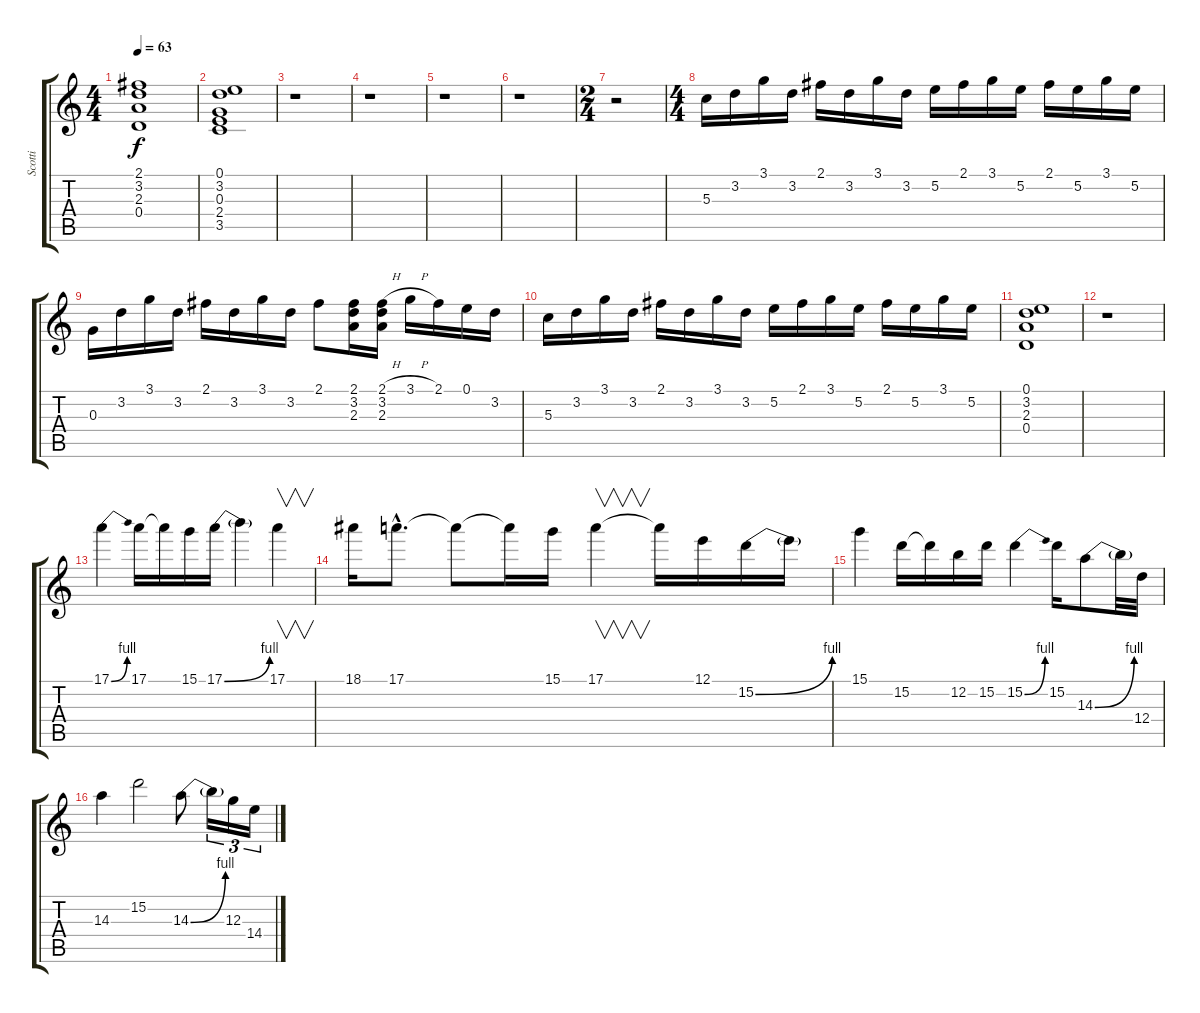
\track ("Scotti" "Scotti") {instrument distortionguitar}
\staff {score tabs}
\tuning (E4 B3 G3 D3 A2 E2) {hide}
\ts (4 4)
\tempo 63
\clef g2
\ks c
(2.1 3.2 2.3 0.4).1{dy f} |
(0.1 3.2 0.3 2.4 3.5).1 |
r.1 |
r.1 |
r.1 |
r.1 |
\ts (2 4)
r.2 |
\ts (4 4)
5.3.16{instrument electricguitarclean} 3.2.16 3.1.16 3.2.16 2.1.16 3.2.16 3.1.16 3.2.16 5.2.16 2.1.16 3.1.16 5.2.16 2.1.16 5.2.16 3.1.16 5.2.16 |
0.3.16 3.2.16 3.1.16 3.2.16 2.1.16 3.2.16 3.1.16 3.2.16 2.1.8 (2.1 3.2 2.3).16 (2.1{h} 3.2 2.3).16 3.1{h}.16 2.1.16 0.1.16 3.2.16 |
5.3.16 3.2.16 3.1.16 3.2.16 2.1.16 3.2.16 3.1.16 3.2.16 5.2.16 2.1.16 3.1.16 5.2.16 2.1.16 5.2.16 3.1.16 5.2.16 |
(0.1 3.2 2.3 0.4).1 |
r.1{instrument distortionguitar} |
17.1{be (bend 0 0 60 4)}.4 17.1.16 17.1{t}.16 15.1.16 17.1{be (bend 0 0 60 4)}.16 17.1{t}.4 17.1.4{v} |
18.1.16 17.1{hac}.8{d} 17.1{t}.8 17.1{t}.16 15.1.16 17.1.4{v} 17.1{t}.16 12.1.16 15.2{be (bend 0 0 60 4)}.16 15.2{t}.16 |
15.1.4 15.2.16 15.2{t}.16 12.2.16 15.2.16 15.2{be (bend 0 0 60 4)}.4 15.2.16 14.3{be (bend 0 0 60 4)}.8 14.3{t}.32 12.4.32 |
14.3.4 15.2.2 14.3{be (bend 0 0 60 4)}.8 14.3{t}.16{tu (3 2)} 12.3.16{tu (3 2)} 14.4.16{tu (3 2)}
